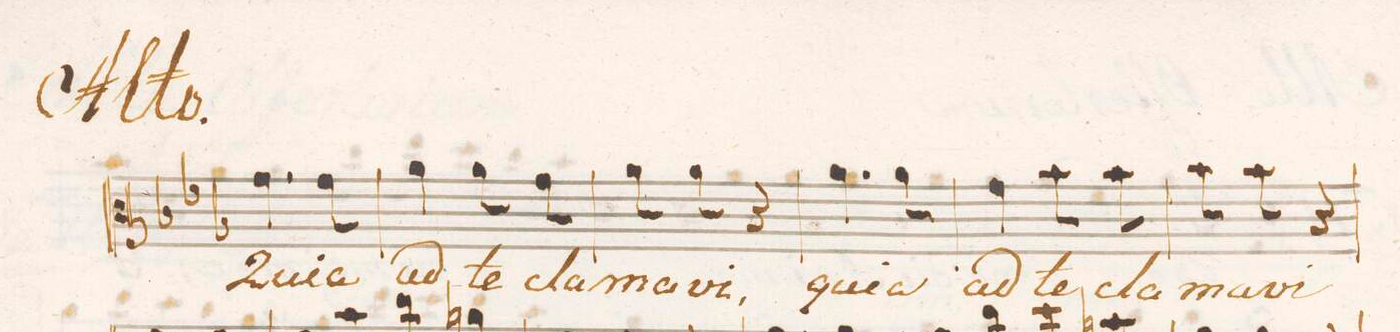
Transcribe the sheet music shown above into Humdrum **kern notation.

**kern	**text
*I"Alto.	*
*clefC3	*
*k[b-e-]	*
*M2/4	*
*k[b-e-a-]	*
4.g\	Qui-
8g\	-a
=20	=20
4a-\	ad
8a-\	te
8g\	cla-
=21	=21
8a-\	-ma-
8a-\	-vi,
4r	.
=22	=22
4.a-\	qui-
8a-\	-a
=23	=23
4g\	ad
8b-\	te
8b-\	cla-
=24	=24
8b-\	-ma-
8b-\	-vi
4r	.
=25	=25
*-	*-
